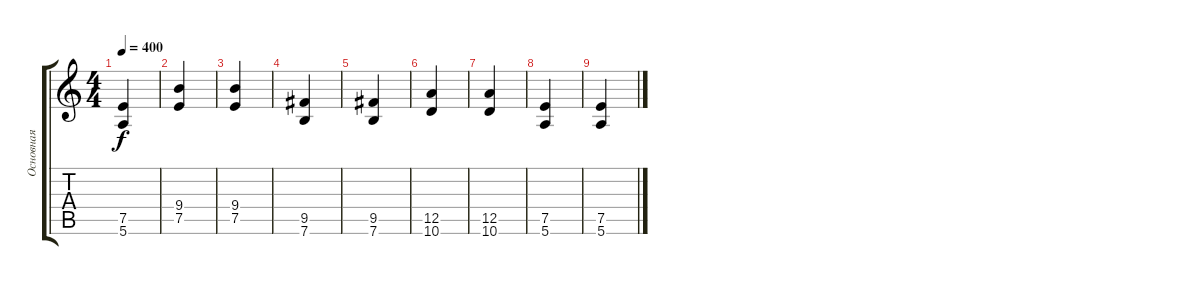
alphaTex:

\track ("Основная  Гитара" "Основная  ") {instrument distortionguitar}
\staff {score tabs}
\tuning (E4 B3 G3 D3 A2 E2) {hide}
\ts (4 4)
\tempo 400
\clef g2
\ks c
(7.5 5.6).4{dy f} |
(9.4 7.5).4 |
(9.4 7.5).4 |
(9.5 7.6).4 |
(9.5 7.6).4 |
(12.5 10.6).4 |
(12.5 10.6).4 |
(7.5 5.6).4 |
(7.5 5.6).4
